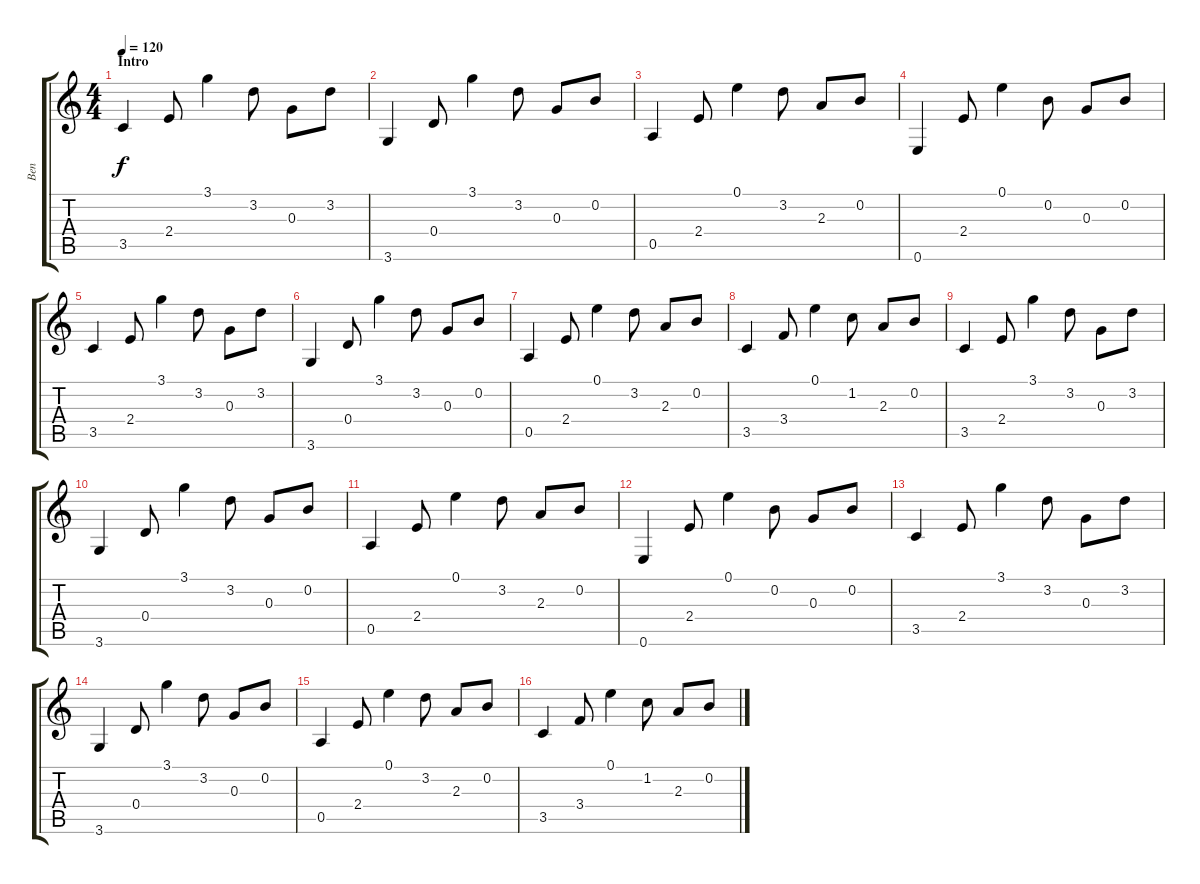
\track ("Ben" "Ben") {instrument electricguitarclean}
\staff {score tabs}
\tuning (E4 B3 G3 D3 A2 E2) {hide}
\ts (4 4)
\section ("" "Intro")
\tempo 120
\clef g2
\ks c
3.5.4{dy f instrument electricguitarclean} 2.4.8 3.1.4 3.2.8 0.3.8 3.2.8 |
3.6.4 0.4.8 3.1.4 3.2.8 0.3.8 0.2.8 |
0.5.4 2.4.8 0.1.4 3.2.8 2.3.8 0.2.8 |
0.6.4 2.4.8 0.1.4 0.2.8 0.3.8 0.2.8 |
3.5.4 2.4.8 3.1.4 3.2.8 0.3.8 3.2.8 |
3.6.4 0.4.8 3.1.4 3.2.8 0.3.8 0.2.8 |
0.5.4 2.4.8 0.1.4 3.2.8 2.3.8 0.2.8 |
3.5.4 3.4.8 0.1.4 1.2.8 2.3.8 0.2.8 |
3.5.4 2.4.8 3.1.4 3.2.8 0.3.8 3.2.8 |
3.6.4 0.4.8 3.1.4 3.2.8 0.3.8 0.2.8 |
0.5.4 2.4.8 0.1.4 3.2.8 2.3.8 0.2.8 |
0.6.4 2.4.8 0.1.4 0.2.8 0.3.8 0.2.8 |
3.5.4 2.4.8 3.1.4 3.2.8 0.3.8 3.2.8 |
3.6.4 0.4.8 3.1.4 3.2.8 0.3.8 0.2.8 |
0.5.4 2.4.8 0.1.4 3.2.8 2.3.8 0.2.8 |
3.5.4 3.4.8 0.1.4 1.2.8 2.3.8 0.2.8
